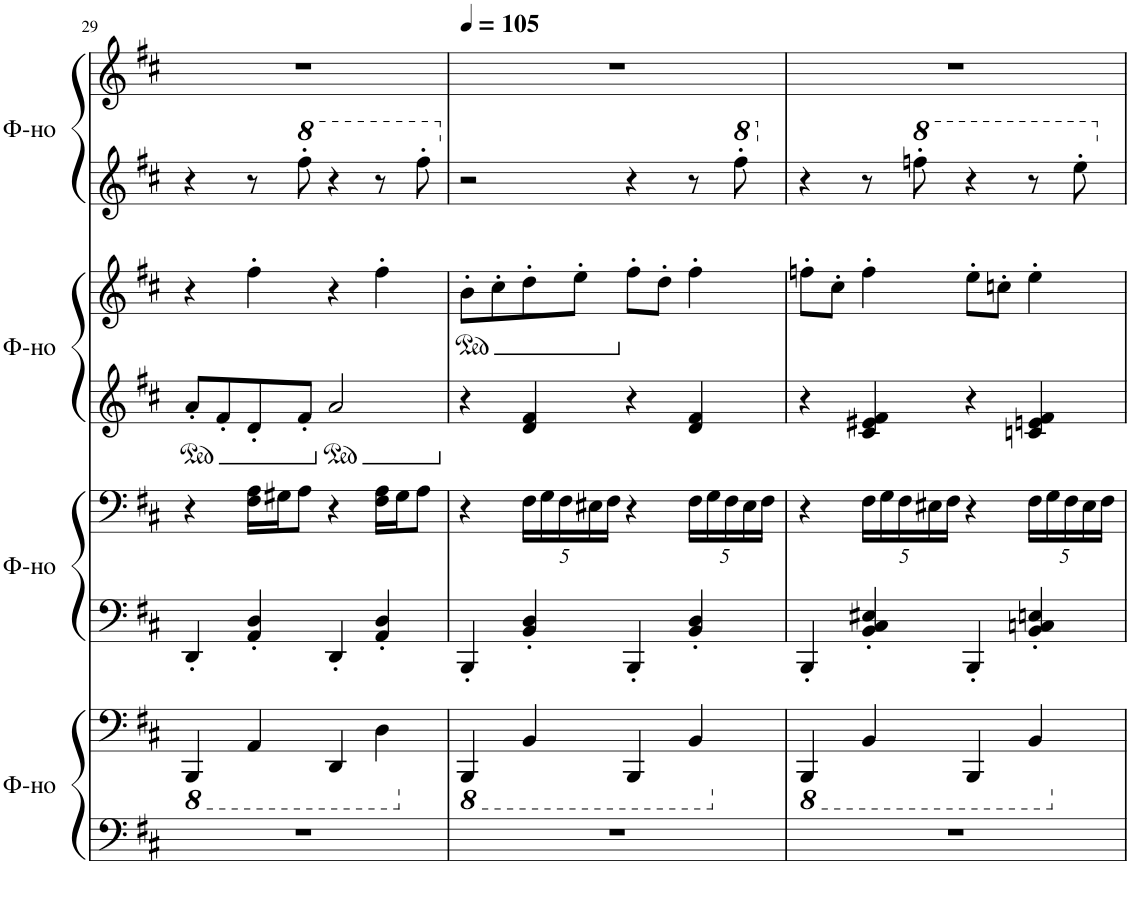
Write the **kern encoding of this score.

**kern	**kern	**kern	**kern	**kern	**kern	**kern	**kern
*part4	*part4	*part3	*part3	*part2	*part2	*part1	*part1
*staff8	*staff7	*staff6	*staff5	*staff4	*staff3	*staff2	*staff1
*I"Фортепиано	*	*I"Фортепиано	*	*I"Фортепиано	*	*I"Фортепиано	*
!!LO:PB:g=z
*clefF4	*clefF4	*clefF4	*clefF4	*clefG2	*clefG2	*clefG2	*clefG2
*k[f#c#]	*k[f#c#]	*k[f#c#]	*k[f#c#]	*k[f#c#]	*k[f#c#]	*k[f#c#]	*k[f#c#]
*M4/4	*M4/4	*M4/4	*M4/4	*M4/4	*M4/4	*M4/4	*M4/4
*met(c)	*met(c)	*met(c)	*met(c)	*met(c)	*met(c)	*met(c)	*met(c)
*	*8ba	*	*	*	*	*	*
=29	=29	=29	=29	=29	=29	=29	=29
1r	4BBBB/	4DD'/	4r	8a'/L	4r	4r	1r
.	.	.	.	8f#'/	.	.	.
.	4AAA/	4AA/' 4D/'	16F#\ 16A\LL	8d'/	4ff#'\	8r	.
.	.	.	16G#X\J	.	.	.	.
*	*	*	*	*	*	*8va	*
.	.	.	8A\J	8f#'/J	.	8fff#'\	.
.	4DDD/	4DD'/	4r	2a/	4r	4r	.
.	4DD\	4AA/' 4D/'	16F#\ 16A\LL	.	4ff#'\	8r	.
.	.	.	16G#\J	.	.	.	.
.	.	.	8A\J	.	.	8fff#'\	.
=30	=30	=30	=30	=30	=30	=30	=30
*	*X8ba	*	*	*	*	*	*
*	*8ba	*	*	*	*	*	*
*	*	*	*	*	*ped	*	*
*	*	*	*	*	*	*X8va	*
*	*	*	*	*	*	*	*MM105
1r	4BBBB/	4BBB'/	4r	4r	8b'\L	2r	1r
.	.	.	.	.	8cc#'\	.	.
*	*	*	*Xbrackettup	*	*	*	*
.	4BBB/	4BB/' 4D/'	20F#\LL	4d/ 4f#/	8dd'\	.	.
.	.	.	20G\	.	.	.	.
.	.	.	20F#\	.	.	.	.
.	.	.	.	.	8ee'\J	.	.
.	.	.	20E#X\	.	.	.	.
.	.	.	20F#\JJ	.	.	.	.
*	*	*	*	*	*Xped	*	*
.	4BBBB/	4BBB'/	4r	4r	8ff#'\L	4r	.
.	.	.	.	.	8dd'\J	.	.
.	4BBB/	4BB/' 4D/'	20F#\LL	4d/ 4f#/	4ff#'\	8r	.
.	.	.	20G\	.	.	.	.
.	.	.	20F#\	.	.	.	.
*	*	*	*	*	*	*8va	*
.	.	.	.	.	.	8fff#'\	.
.	.	.	20E#\	.	.	.	.
.	.	.	20F#\JJ	.	.	.	.
=31	=31	=31	=31	=31	=31	=31	=31
*	*X8ba	*	*	*	*	*	*
*	*8ba	*	*	*	*	*	*
*	*	*	*	*	*	*X8va	*
1r	4BBBB/	4BBB'/	4r	4r	8ffn'\L	4r	1r
.	.	.	.	.	8cc#'\J	.	.
.	4BBB/	4BB/' 4C#/' 4E#X/'	20F#\LL	4c#/ 4e#X/ 4f#/	4ff'\	8r	.
.	.	.	20G\	.	.	.	.
.	.	.	20F#\	.	.	.	.
*	*	*	*	*	*	*8va	*
.	.	.	.	.	.	8fffn'\	.
.	.	.	20E#X\	.	.	.	.
.	.	.	20F#\JJ	.	.	.	.
.	4BBBB/	4BBB'/	4r	4r	8ee'\L	4r	.
.	.	.	.	.	8ccn'\J	.	.
.	4BBB/	4BB/' 4Cn/' 4En/'	20F#\LL	4cn/ 4en/ 4f#/	4ee'\	8r	.
.	.	.	20G\	.	.	.	.
.	.	.	20F#\	.	.	.	.
.	.	.	.	.	.	8eee'\	.
.	.	.	20E#\	.	.	.	.
.	.	.	20F#\JJ	.	.	.	.
*	*X8ba	*	*	*	*	*	*
*	*	*	*	*	*	*X8va	*
=	=	=	=	=	=	=	=
*-	*-	*-	*-	*-	*-	*-	*-
